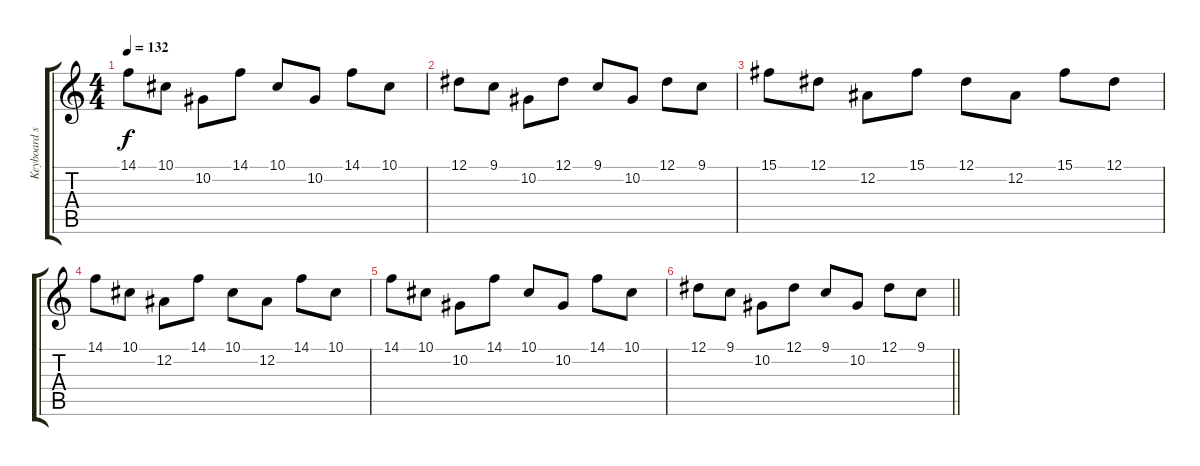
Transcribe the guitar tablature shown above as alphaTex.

\track ("Keyboard strings" "Keyboard s") {instrument stringensemble1}
\staff {score tabs}
\tuning (Eb4 Bb3 Gb3 Db3 Ab2 Eb2) {hide}
\ts (4 4)
\tempo 132
\clef g2
\ks c
14.1.8{dy f} 10.1.8 10.2.8 14.1.8 10.1.8 10.2.8 14.1.8 10.1.8 |
12.1.8 9.1.8 10.2.8 12.1.8 9.1.8 10.2.8 12.1.8 9.1.8 |
15.1.8{volume 5} 12.1.8 12.2.8 15.1.8 12.1.8 12.2.8 15.1.8 12.1.8 |
14.1.8 10.1.8 12.2.8 14.1.8 10.1.8 12.2.8 14.1.8 10.1.8 |
14.1.8 10.1.8 10.2.8 14.1.8 10.1.8 10.2.8 14.1.8 10.1.8 |
\barLineRight lightlight
12.1.8 9.1.8 10.2.8 12.1.8 9.1.8 10.2.8 12.1.8 9.1.8
